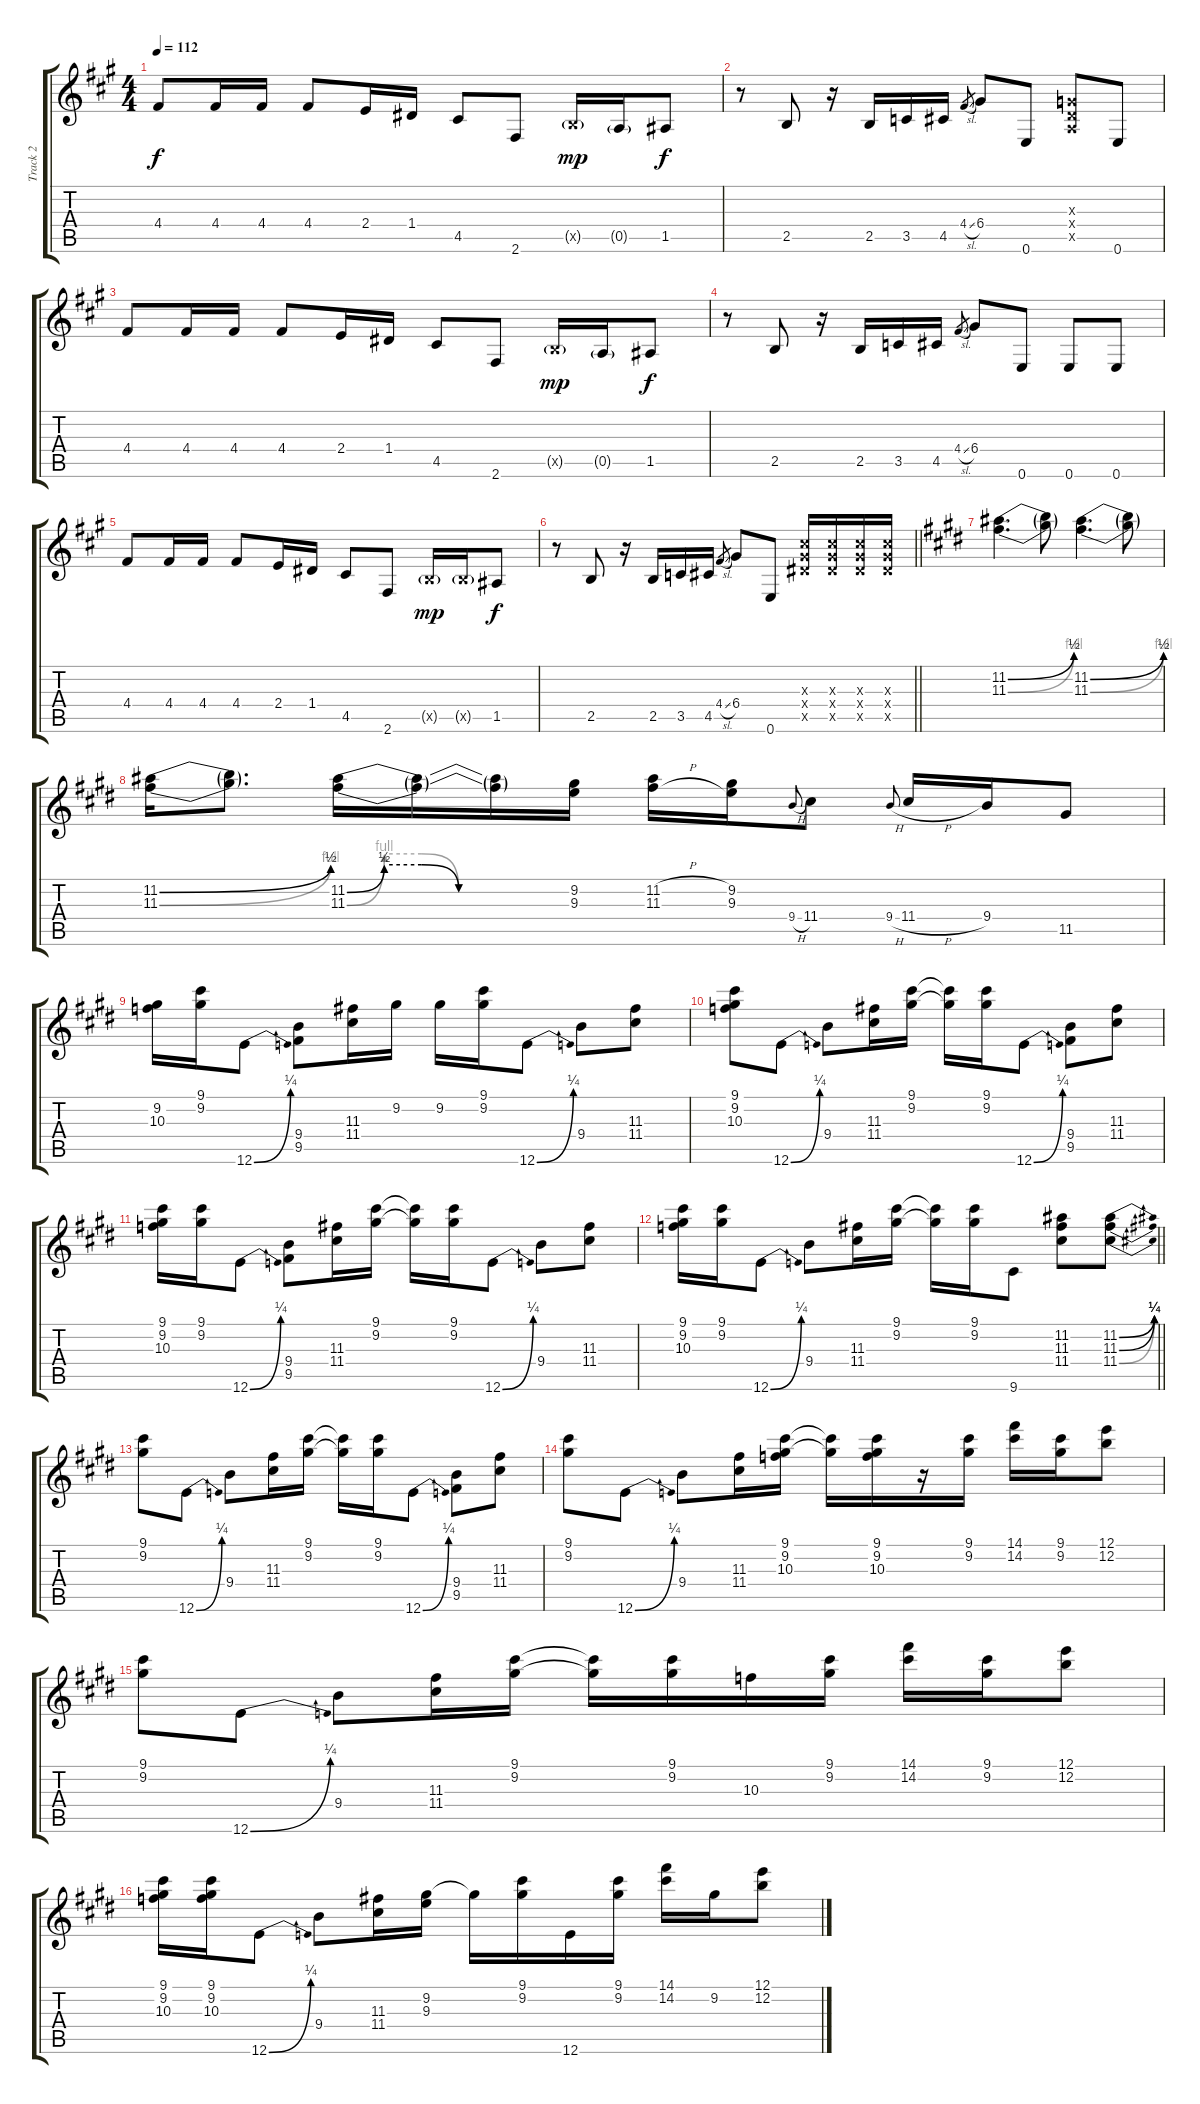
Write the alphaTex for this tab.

\track ("Track 2" "Track 2") {instrument electricguitarjazz}
\staff {score tabs}
\tuning (E4 B3 G3 D3 A2 E2) {hide}
\ts (4 4)
\tempo 112
\clef g2
\ks a
4.4.8{dy f} 4.4.16 4.4.16 4.4.8 2.4.16 1.4.16 4.5.8 2.6.8 2.5{g x}.16{dy mp} 0.5{g}.16 1.5.8{dy f} |
r.8 2.5.8 r.16 2.5.16 3.5.16 4.5.16 4.4{sl}.8{gr} 6.4.8 0.6.8 (0.3{x} 0.4{x} 0.5{x}).8 0.6.8 |
4.4.8 4.4.16 4.4.16 4.4.8 2.4.16 1.4.16 4.5.8 2.6.8 2.5{g x}.16{dy mp} 0.5{g}.16 1.5.8{dy f} |
r.8 2.5.8 r.16 2.5.16 3.5.16 4.5.16 4.4{sl}.8{gr} 6.4.8 0.6.8 0.6.8 0.6.8 |
4.4.8 4.4.16 4.4.16 4.4.8 2.4.16 1.4.16 4.5.8 2.6.8 2.5{g x}.16{dy mp} 2.5{g x}.16 1.5.8{dy f} |
\barLineRight lightlight
r.8 2.5.8 r.16 2.5.16 3.5.16 4.5.16 4.4{sl}.8{gr} 6.4.8 0.6.8 (6.3{x} 6.4{x} 6.5{x}).16 (6.3{x} 6.4{x} 6.5{x}).16 (6.3{x} 6.4{x} 6.5{x}).16 (6.3{x} 6.4{x} 6.5{x}).16 |
\ks e
(11.2{be (bend 0 0 60 2)} 11.3{be (bend 0 0 60 4)}).4{d} (11.2{t} 11.3{t}).8 (11.2{be (bend 0 0 60 2)} 11.3{be (bend 0 0 60 4)}).4{d} (11.2{t} 11.3{t}).8 |
(11.2{be (bend 0 0 60 2)} 11.3{be (bend 0 0 60 4)}).16 (11.2{t} 11.3{t}).8{d} (11.2{be (custom 0 0 10 2 20 2 30 0 60 0)} 11.3{be (custom 0 0 10 4 20 4 30 0 60 0)}).16 (11.2{t} 11.3{t}).16 (11.2{t} 11.3{t}).16 (9.2 9.3).16 (11.2{h} 11.3{h}).16 (9.2 9.3).16 9.4{h}.8{gr onbeat} 11.4.8 9.4{h}.8{gr onbeat} 11.4{h}.16 9.4.16 11.5.8 |
(9.2 10.3).16 (9.1 9.2).16 12.6{be (bend 0 0 60 1)}.8 (9.4 9.5).8 (11.3 11.4).16 9.2.16 9.2.16 (9.1 9.2).16 12.6{be (bend 0 0 60 1)}.8 9.4.8 (11.3 11.4).8 |
(9.1 9.2 10.3).8 12.6{be (bend 0 0 60 1)}.8 9.4.8 (11.3 11.4).16 (9.1 9.2).16 (9.1{t} 9.2{t}).16 (9.1 9.2).16 12.6{be (bend 0 0 60 1)}.8 (9.4 9.5).8 (11.3 11.4).8 |
(9.1 9.2 10.3).16 (9.1 9.2).16 12.6{be (bend 0 0 60 1)}.8 (9.4 9.5).8 (11.3 11.4).16 (9.1 9.2).16 (9.1{t} 9.2{t}).16 (9.1 9.2).16 12.6{be (bend 0 0 60 1)}.8 9.4.8 (11.3 11.4).8 |
\barLineRight lightlight
(9.1 9.2 10.3).16 (9.1 9.2).16 12.6{be (bend 0 0 60 1)}.8 9.4.8 (11.3 11.4).16 (9.1 9.2).16 (9.1{t} 9.2{t}).16 (9.1 9.2).16 9.6.8 (11.2 11.3 11.4).8 (11.2{be (bend 0 0 60 1)} 11.3{be (bend 0 0 60 1)} 11.4{be (bend 0 0 60 1)}).8 |
(9.1 9.2).8 12.6{be (bend 0 0 60 1)}.8 9.4.8 (11.3 11.4).16 (9.1 9.2).16 (9.1{t} 9.2{t}).16 (9.1 9.2).16 12.6{be (bend 0 0 60 1)}.8 (9.4 9.5).8 (11.3 11.4).8 |
(9.1 9.2).8 12.6{be (bend 0 0 60 1)}.8 9.4.8 (11.3 11.4).16 (9.1 9.2 10.3).16 (9.1{t} 9.2{t}).16 (9.1 9.2 10.3).16 r.16 (9.1 9.2).16 (14.1 14.2).16 (9.1 9.2).16 (12.1 12.2).8 |
(9.1 9.2).8 12.6{be (bend 0 0 60 1)}.8 9.4.8 (11.3 11.4).16 (9.1 9.2).16 (9.1{t} 9.2{t}).16 (9.1 9.2).16 10.3.16 (9.1 9.2).16 (14.1 14.2).16 (9.1 9.2).16 (12.1 12.2).8 |
(9.1 9.2 10.3).16 (9.1 9.2 10.3).16 12.6{be (bend 0 0 60 1)}.8 9.4.8 (11.3 11.4).16 (9.2 9.3).16 9.2{t}.16 (9.1 9.2).16 12.6.16 (9.1 9.2).16 (14.1 14.2).16 9.2.16 (12.1 12.2).8
